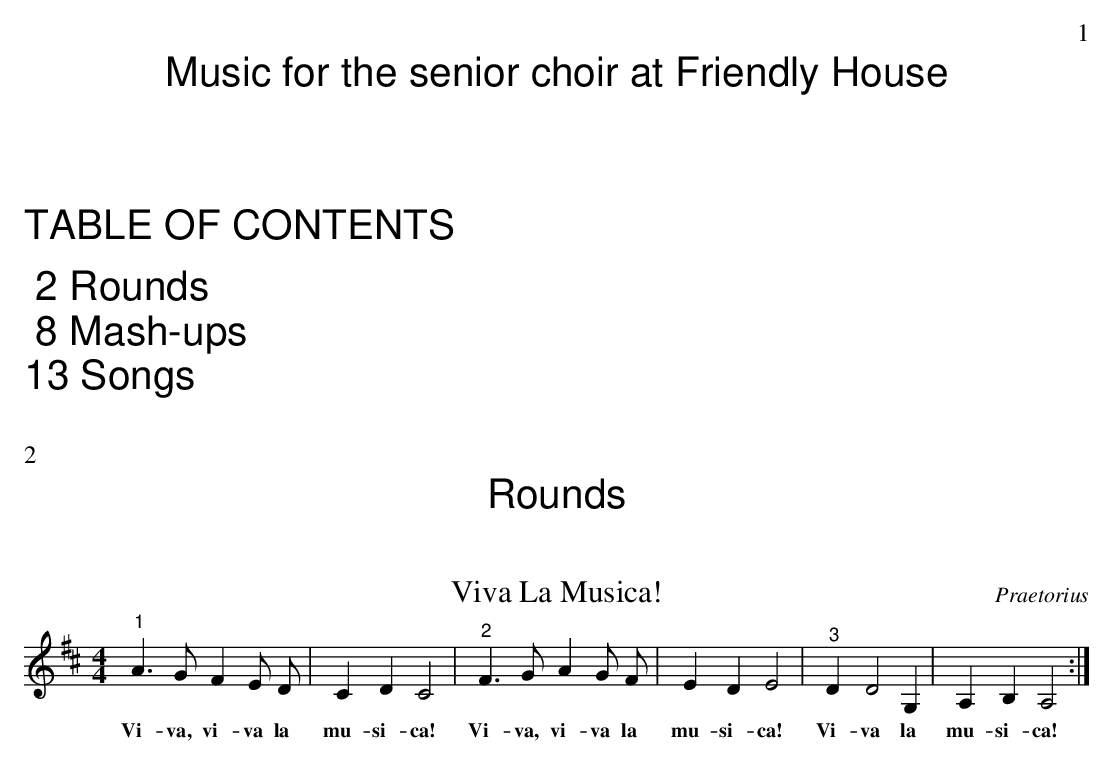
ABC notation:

X:1
T:Viva La Musica!
C:Praetorius
M:4/4
L:1/4
K:Amix
"^1" A3/2 G/2 F E/2 D/2| C D C2|"^2" F3/2 G/2 A G/2 F/2| E D E2|"^3" D D2 G,| A, B, A,2:|
w:Vi-va, vi-va la mu-si-ca! Vi-va, vi-va la mu-si-ca! Vi-va la mu-si-ca!
